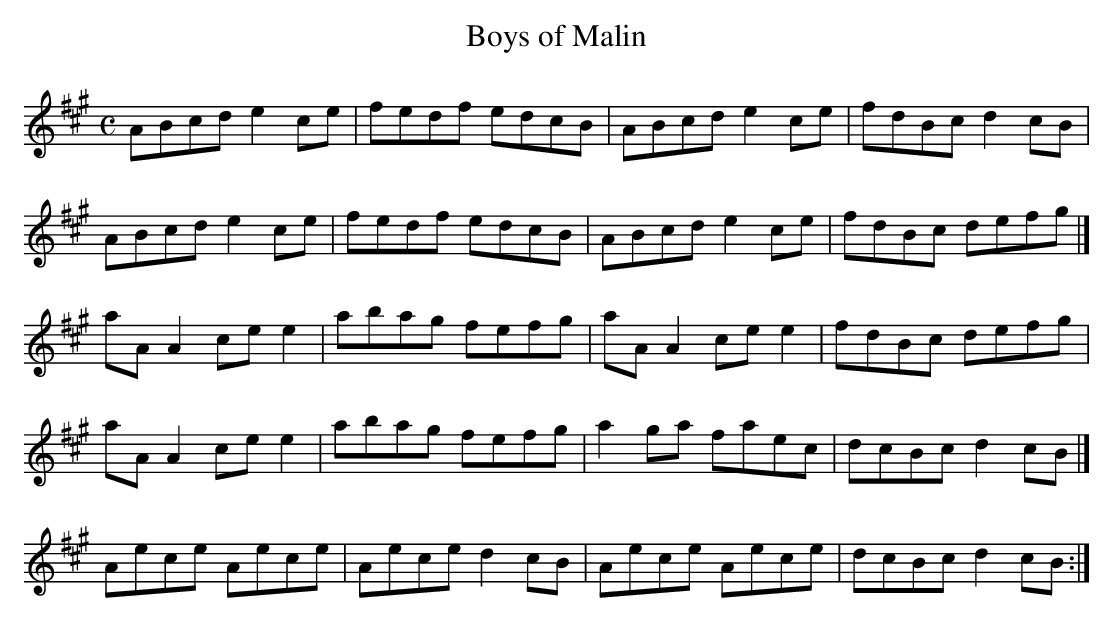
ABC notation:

X:1
T:Boys of Malin
M:C
L:1/8
K:A Major
ABcd e2ce|fedf edcB|ABcd e2ce|fdBc d2cB|!
ABcd e2ce|fedf edcB|ABcd e2ce|fdBc defg|]!
aAA2 cee2|abag fefg|aAA2 cee2|fdBc defg|!
aAA2 cee2|abag fefg|a2ga faec|dcBc d2cB|]!
Aece Aece|Aece d2cB|Aece Aece|dcBc d2cB:|!
